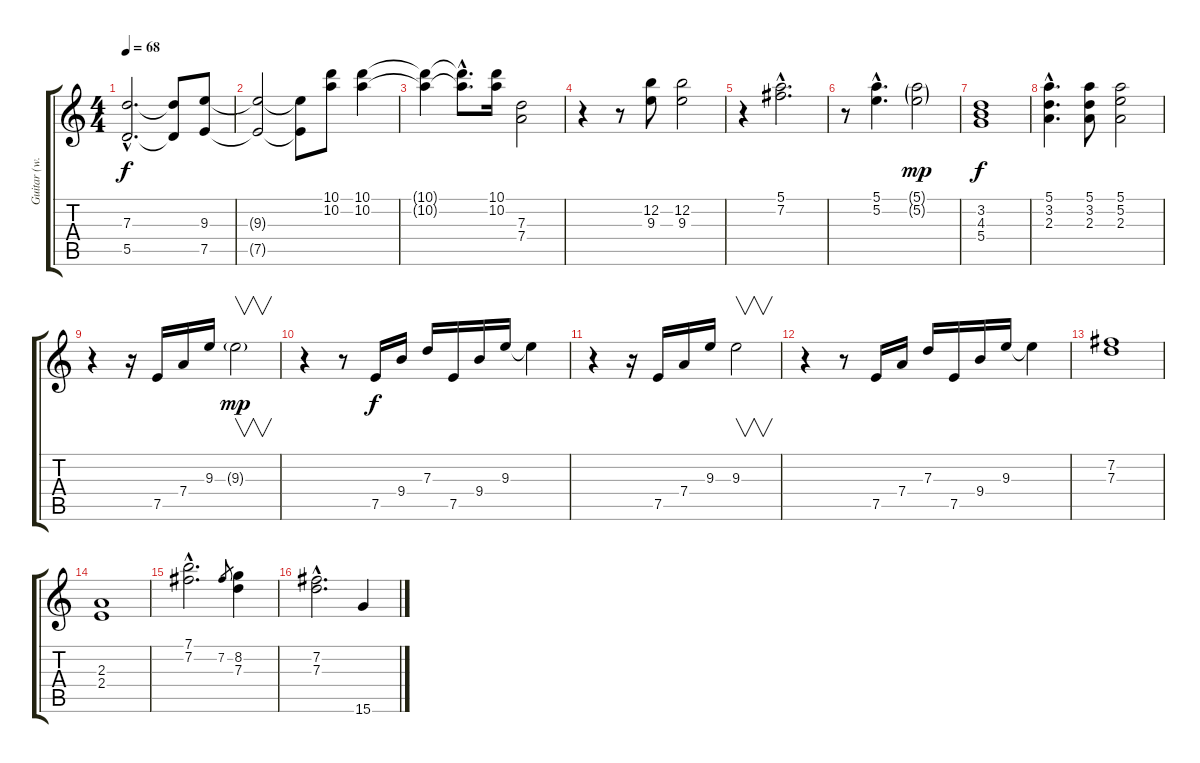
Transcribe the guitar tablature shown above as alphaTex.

\track ("Guitar (w.dist.)" "Guitar (w.") {instrument distortionguitar}
\staff {score tabs}
\tuning (E4 B3 G3 D3 A2 E2) {hide}
\ts (4 4)
\tempo 68
\clef g2
\ks c
(7.3{hac} 5.5{hac}).2{d dy f} (7.3{t} 5.5{t}).8 (9.3 7.5).8 |
(9.3{t} 7.5{t}).2 (9.3{t} 7.5{t}).8 (10.1 10.2).8 (10.1 10.2).4 |
(10.1{t} 10.2{t}).4 (10.1{hac t} 10.2{hac t}).8{d} (10.1 10.2).16 (7.3 7.4).2 |
r.4 r.8 (12.2 9.3).8 (12.2 9.3).2 |
r.4 (5.1{hac} 7.2{hac}).2{d} |
r.8 (5.1{hac} 5.2{hac}).4{d} (5.1{g} 5.2{g}).2{dy mp} |
(3.2 4.3 5.4).1{dy f} |
(5.1{hac} 3.2{hac} 2.3{hac}).4{d} (5.1 3.2 2.3).8 (5.1 5.2 2.3).2 |
r.4 r.16 7.5.16 7.4.16 9.3.16 9.3{g}.2{v dy mp} |
r.4 r.8 7.5.16{dy f} 9.4.16 7.3.16 7.5.16 9.4.16 9.3.16 9.3{t}.4 |
r.4 r.16 7.5.16 7.4.16 9.3.16 9.3.2{v} |
r.4 r.8 7.5.16 7.4.16 7.3.16 7.5.16 9.4.16 9.3.16 9.3{t}.4 |
(7.2 7.3).1 |
(2.3 2.4).1 |
(7.1{hac} 7.2{hac}).2{d} 7.2.8{gr} (8.2 7.3).4 |
(7.2{hac} 7.3{hac}).2{d} 15.6.4
